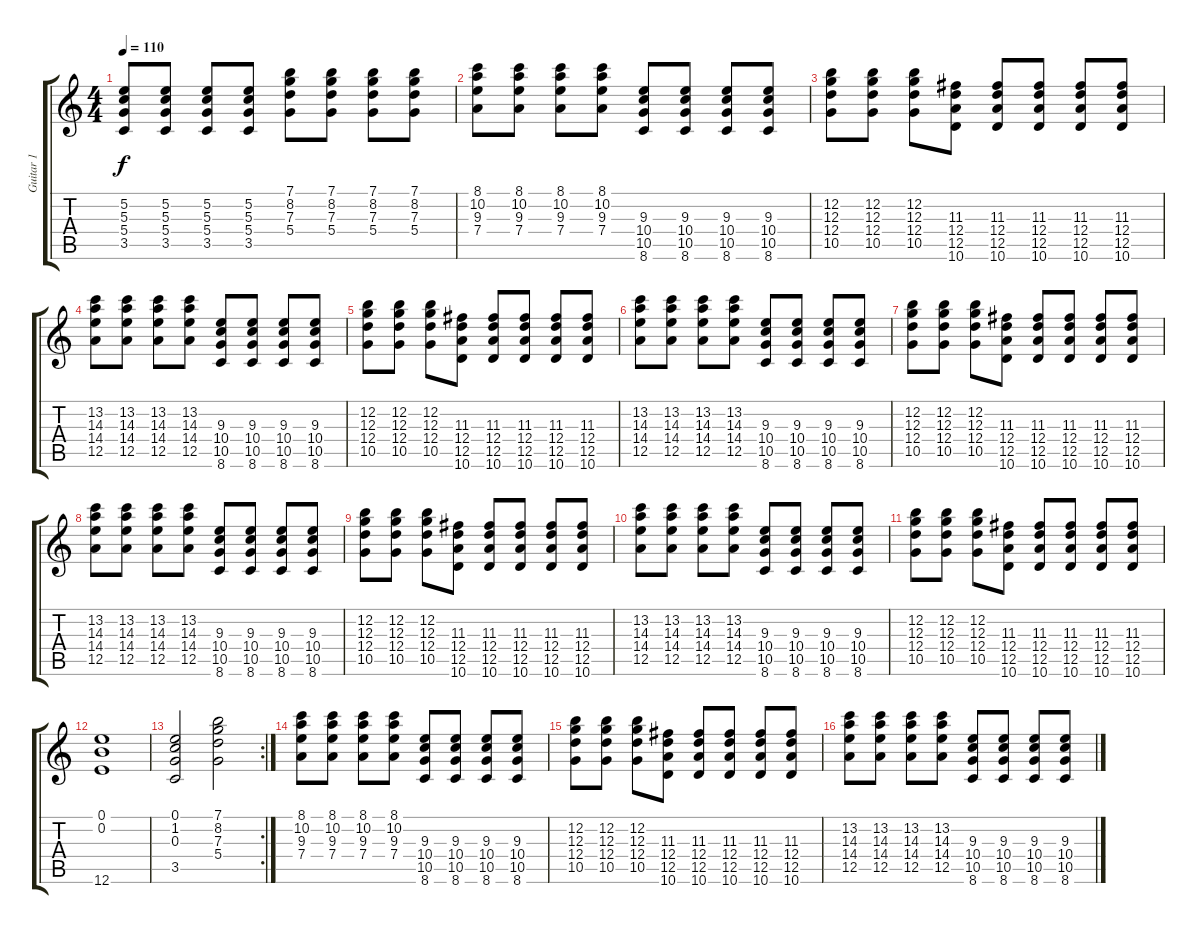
\track ("Guitar 1" "Guitar 1") {instrument acousticguitarsteel}
\staff {score tabs}
\tuning (E4 B3 G3 D3 A2 E2) {hide}
\ts (4 4)
\tempo 110
\clef g2
\ks c
(5.2 5.3 5.4 3.5).8{dy f} (5.2 5.3 5.4 3.5).8 (5.2 5.3 5.4 3.5).8 (5.2 5.3 5.4 3.5).8 (7.1 8.2 7.3 5.4).8 (7.1 8.2 7.3 5.4).8 (7.1 8.2 7.3 5.4).8 (7.1 8.2 7.3 5.4).8 |
(8.1 10.2 9.3 7.4).8 (8.1 10.2 9.3 7.4).8 (8.1 10.2 9.3 7.4).8 (8.1 10.2 9.3 7.4).8 (9.3 10.4 10.5 8.6).8 (9.3 10.4 10.5 8.6).8 (9.3 10.4 10.5 8.6).8 (9.3 10.4 10.5 8.6).8 |
(12.2 12.3 12.4 10.5).8 (12.2 12.3 12.4 10.5).8 (12.2 12.3 12.4 10.5).8 (11.3 12.4 12.5 10.6).8 (11.3 12.4 12.5 10.6).8 (11.3 12.4 12.5 10.6).8 (11.3 12.4 12.5 10.6).8 (11.3 12.4 12.5 10.6).8 |
(13.2 14.3 14.4 12.5).8 (13.2 14.3 14.4 12.5).8 (13.2 14.3 14.4 12.5).8 (13.2 14.3 14.4 12.5).8 (9.3 10.4 10.5 8.6).8 (9.3 10.4 10.5 8.6).8 (9.3 10.4 10.5 8.6).8 (9.3 10.4 10.5 8.6).8 |
(12.2 12.3 12.4 10.5).8 (12.2 12.3 12.4 10.5).8 (12.2 12.3 12.4 10.5).8 (11.3 12.4 12.5 10.6).8 (11.3 12.4 12.5 10.6).8 (11.3 12.4 12.5 10.6).8 (11.3 12.4 12.5 10.6).8 (11.3 12.4 12.5 10.6).8 |
(13.2 14.3 14.4 12.5).8 (13.2 14.3 14.4 12.5).8 (13.2 14.3 14.4 12.5).8 (13.2 14.3 14.4 12.5).8 (9.3 10.4 10.5 8.6).8 (9.3 10.4 10.5 8.6).8 (9.3 10.4 10.5 8.6).8 (9.3 10.4 10.5 8.6).8 |
(12.2 12.3 12.4 10.5).8 (12.2 12.3 12.4 10.5).8 (12.2 12.3 12.4 10.5).8 (11.3 12.4 12.5 10.6).8 (11.3 12.4 12.5 10.6).8 (11.3 12.4 12.5 10.6).8 (11.3 12.4 12.5 10.6).8 (11.3 12.4 12.5 10.6).8 |
(13.2 14.3 14.4 12.5).8 (13.2 14.3 14.4 12.5).8 (13.2 14.3 14.4 12.5).8 (13.2 14.3 14.4 12.5).8 (9.3 10.4 10.5 8.6).8 (9.3 10.4 10.5 8.6).8 (9.3 10.4 10.5 8.6).8 (9.3 10.4 10.5 8.6).8 |
(12.2 12.3 12.4 10.5).8 (12.2 12.3 12.4 10.5).8 (12.2 12.3 12.4 10.5).8 (11.3 12.4 12.5 10.6).8 (11.3 12.4 12.5 10.6).8 (11.3 12.4 12.5 10.6).8 (11.3 12.4 12.5 10.6).8 (11.3 12.4 12.5 10.6).8 |
(13.2 14.3 14.4 12.5).8 (13.2 14.3 14.4 12.5).8 (13.2 14.3 14.4 12.5).8 (13.2 14.3 14.4 12.5).8 (9.3 10.4 10.5 8.6).8 (9.3 10.4 10.5 8.6).8 (9.3 10.4 10.5 8.6).8 (9.3 10.4 10.5 8.6).8 |
(12.2 12.3 12.4 10.5).8 (12.2 12.3 12.4 10.5).8 (12.2 12.3 12.4 10.5).8 (11.3 12.4 12.5 10.6).8 (11.3 12.4 12.5 10.6).8 (11.3 12.4 12.5 10.6).8 (11.3 12.4 12.5 10.6).8 (11.3 12.4 12.5 10.6).8 |
(0.1 0.2 12.6).1 |
\rc 2
(0.1 1.2 0.3 3.5).2 (7.1 8.2 7.3 5.4).2 |
(8.1 10.2 9.3 7.4).8 (8.1 10.2 9.3 7.4).8 (8.1 10.2 9.3 7.4).8 (8.1 10.2 9.3 7.4).8 (9.3 10.4 10.5 8.6).8 (9.3 10.4 10.5 8.6).8 (9.3 10.4 10.5 8.6).8 (9.3 10.4 10.5 8.6).8 |
(12.2 12.3 12.4 10.5).8 (12.2 12.3 12.4 10.5).8 (12.2 12.3 12.4 10.5).8 (11.3 12.4 12.5 10.6).8 (11.3 12.4 12.5 10.6).8 (11.3 12.4 12.5 10.6).8 (11.3 12.4 12.5 10.6).8 (11.3 12.4 12.5 10.6).8 |
(13.2 14.3 14.4 12.5).8 (13.2 14.3 14.4 12.5).8 (13.2 14.3 14.4 12.5).8 (13.2 14.3 14.4 12.5).8 (9.3 10.4 10.5 8.6).8 (9.3 10.4 10.5 8.6).8 (9.3 10.4 10.5 8.6).8 (9.3 10.4 10.5 8.6).8
